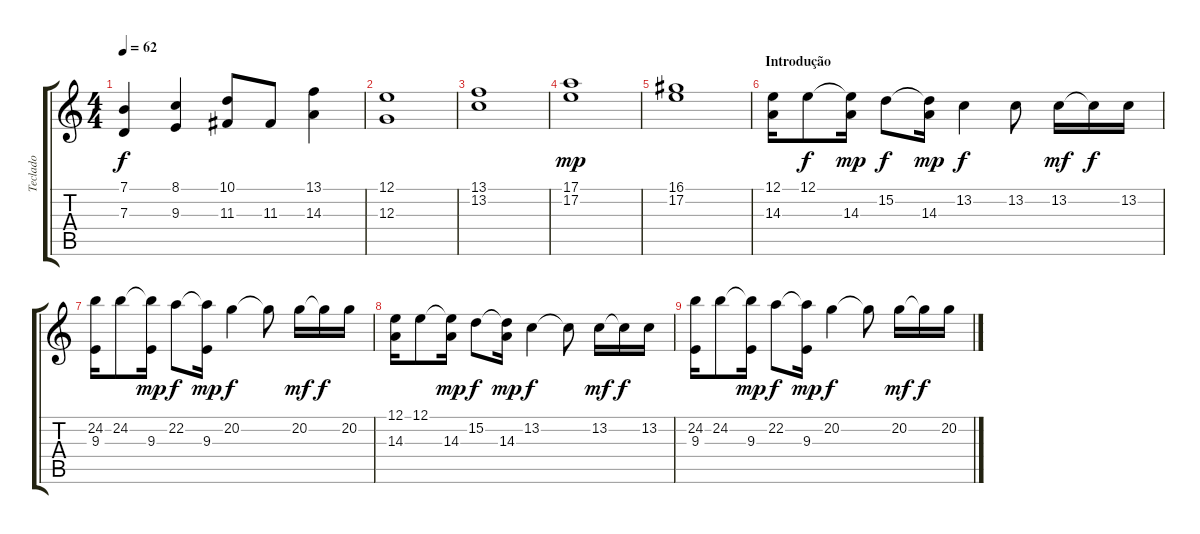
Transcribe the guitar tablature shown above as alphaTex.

\track ("Teclado" "Teclado") {instrument acousticgrandpiano}
\staff {score tabs}
\tuning (E4 B3 G3 D3 A2 E2) {hide}
\ts (4 4)
\tempo 62
\clef g2
\ks c
(7.1 7.3).4{dy f} (8.1 9.3).4 (10.1 11.3).8 11.3.8 (13.1 14.3).4 |
(12.1 12.3).1 |
(13.1 13.2).1 |
(17.1 17.2).1{dy mp} |
(16.1 17.2).1 |
\section ("" "Introdução")
(12.1 14.3).16 12.1.8{dy f} (12.1{t} 14.3).16{dy mp} 15.2.8{dy f} (15.2{t} 14.3).16{dy mp} 13.2.4{dy f} 13.2.8 13.2.16{dy mf} 13.2{t}.16{dy f} 13.2.16 |
(24.2 9.3).16 24.2.8 (24.2{t} 9.3).16{dy mp} 22.2.8{dy f} (22.2{t} 9.3).16{dy mp} 20.2.4{dy f} 20.2{t}.8 20.2.16{dy mf} 20.2{t}.16{dy f} 20.2.16 |
(12.1 14.3).16 12.1.8 (12.1{t} 14.3).16{dy mp} 15.2.8{dy f} (15.2{t} 14.3).16{dy mp} 13.2.4{dy f} 13.2{t}.8 13.2.16{dy mf} 13.2{t}.16{dy f} 13.2.16 |
(24.2 9.3).16 24.2.8 (24.2{t} 9.3).16{dy mp} 22.2.8{dy f} (22.2{t} 9.3).16{dy mp} 20.2.4{dy f} 20.2{t}.8 20.2.16{dy mf} 20.2{t}.16{dy f} 20.2.16
